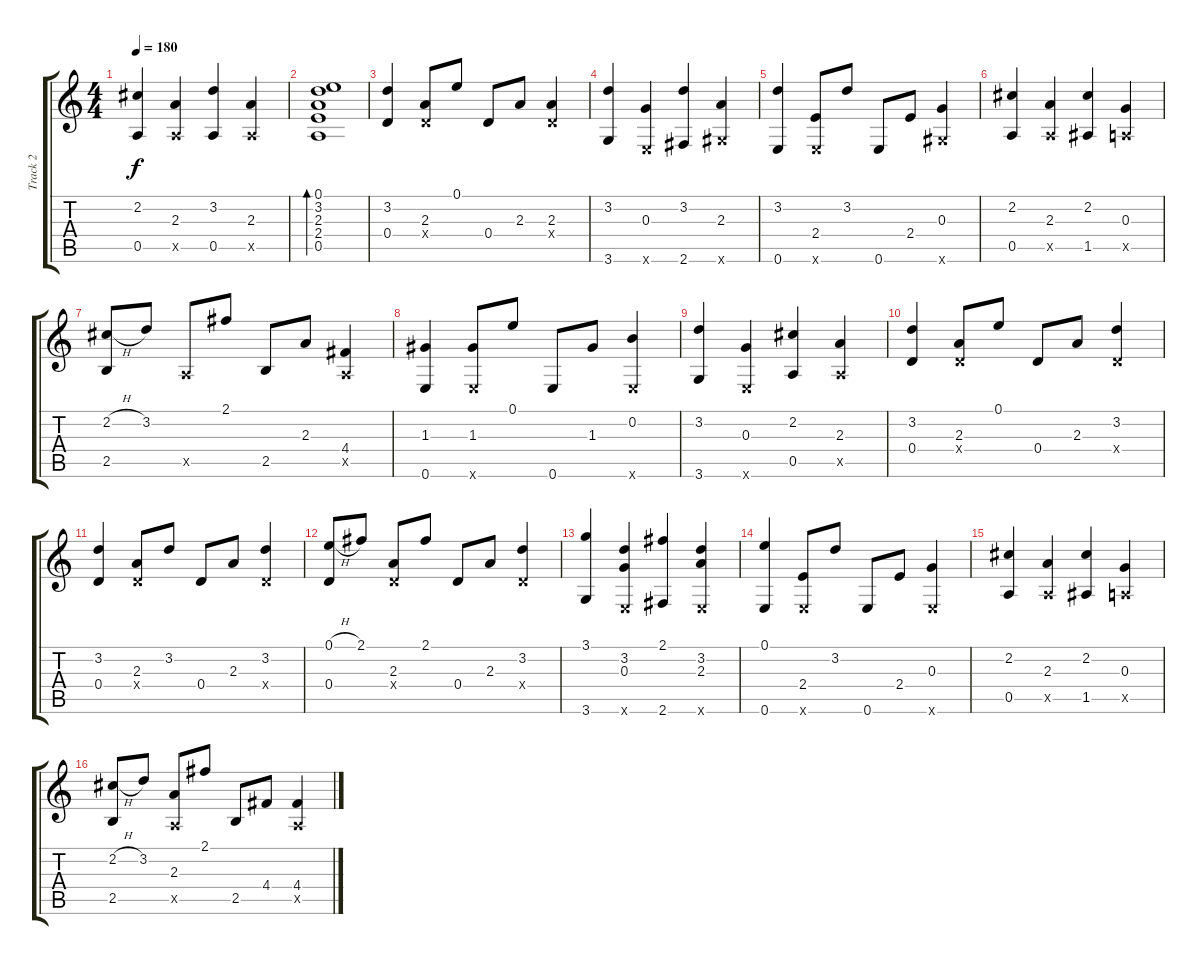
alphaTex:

\track ("Track 2" "Track 2") {instrument acousticguitarsteel}
\staff {score tabs}
\tuning (E4 B3 G3 D3 A2 E2) {hide}
\ts (4 4)
\tempo 180
\clef g2
\ks c
(2.2 0.5).4{dy f} (2.3 0.5{x}).4 (3.2 0.5).4 (2.3 0.5{x}).4 |
(0.1 3.2 2.3 2.4 0.5).1{bd 240} |
(3.2 0.4).4 (2.3 0.4{x}).8 0.1.8 0.4.8 2.3.8 (2.3 0.4{x}).4 |
(3.2 3.6).4 (0.3 0.6{x}).4 (3.2 2.6).4 (2.3 4.6{x}).4 |
(3.2 0.6).4 (2.4 0.6{x}).8 3.2.8 0.6.8 2.4.8 (0.3 4.6{x}).4 |
(2.2 0.5).4 (2.3 0.5{x}).4 (2.2 1.5).4 (0.3 0.5{x}).4 |
(2.2{h} 2.5).8 3.2.8 0.5{x}.8 2.1.8 2.5.8 2.3.8 (4.4 0.5{x}).4 |
(1.3 0.6).4 (1.3 0.6{x}).8 0.1.8 0.6.8 1.3.8 (0.2 0.6{x}).4 |
(3.2 3.6).4 (0.3 0.6{x}).4 (2.2 0.5).4 (2.3 0.5{x}).4 |
(3.2 0.4).4 (2.3 0.4{x}).8 0.1.8 0.4.8 2.3.8 (3.2 0.4{x}).4 |
(3.2 0.4).4 (2.3 0.4{x}).8 3.2.8 0.4.8 2.3.8 (3.2 0.4{x}).4 |
(0.1{h} 0.4).8 2.1.8 (2.3 0.4{x}).8 2.1.8 0.4.8 2.3.8 (3.2 0.4{x}).4 |
(3.1 3.6).4 (3.2 0.3 0.6{x}).4 (2.1 2.6).4 (3.2 2.3 0.6{x}).4 |
(0.1 0.6).4 (2.4 0.6{x}).8 3.2.8 0.6.8 2.4.8 (0.3 0.6{x}).4 |
(2.2 0.5).4 (2.3 0.5{x}).4 (2.2 1.5).4 (0.3 0.5{x}).4 |
(2.2{h} 2.5).8 3.2.8 (2.3 0.5{x}).8 2.1.8 2.5.8 4.4.8 (4.4 0.5{x}).4
